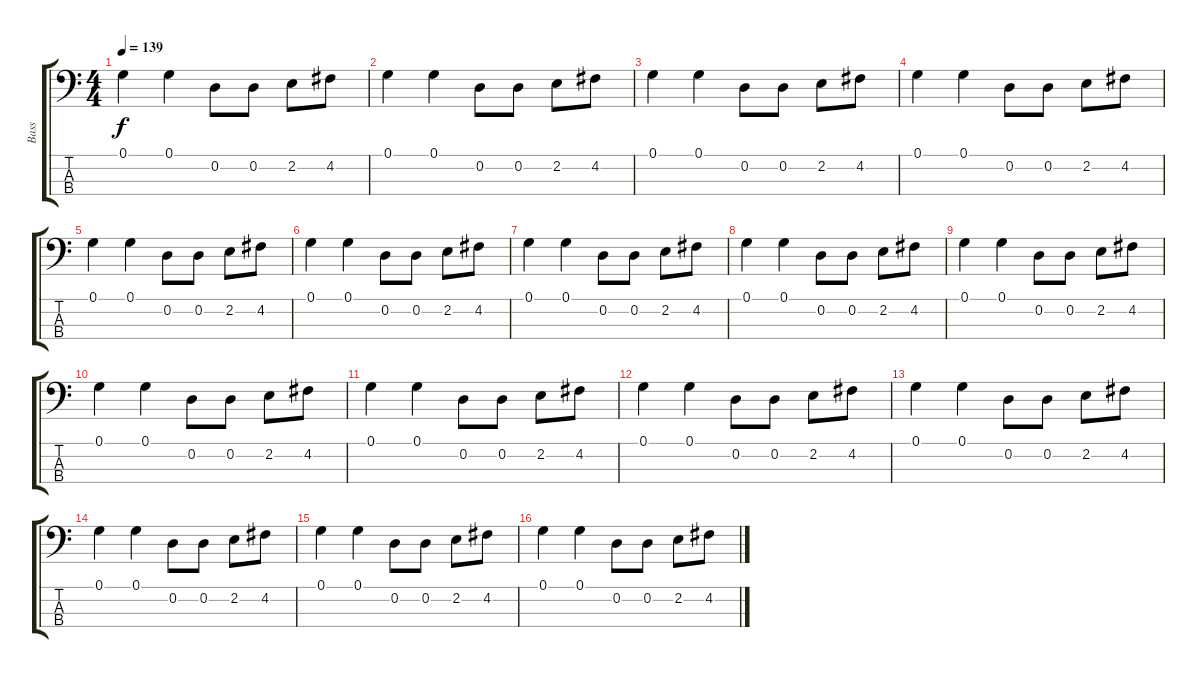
\track ("Bass" "Bass") {instrument electricbassfinger}
\staff {score tabs}
\tuning (G2 D2 A1 E1) {hide}
\ts (4 4)
\tempo 139
\clef f4
\ks c
0.1.4{dy f} 0.1.4 0.2.8 0.2.8 2.2.8 4.2.8 |
0.1.4 0.1.4 0.2.8 0.2.8 2.2.8 4.2.8 |
0.1.4 0.1.4 0.2.8 0.2.8 2.2.8 4.2.8 |
0.1.4 0.1.4 0.2.8 0.2.8 2.2.8 4.2.8 |
0.1.4 0.1.4 0.2.8 0.2.8 2.2.8 4.2.8 |
0.1.4 0.1.4 0.2.8 0.2.8 2.2.8 4.2.8 |
0.1.4 0.1.4 0.2.8 0.2.8 2.2.8 4.2.8 |
0.1.4 0.1.4 0.2.8 0.2.8 2.2.8 4.2.8 |
0.1.4 0.1.4 0.2.8 0.2.8 2.2.8 4.2.8 |
0.1.4 0.1.4 0.2.8 0.2.8 2.2.8 4.2.8 |
0.1.4 0.1.4 0.2.8 0.2.8 2.2.8 4.2.8 |
0.1.4 0.1.4 0.2.8 0.2.8 2.2.8 4.2.8 |
0.1.4 0.1.4 0.2.8 0.2.8 2.2.8 4.2.8 |
0.1.4 0.1.4 0.2.8 0.2.8 2.2.8 4.2.8 |
0.1.4 0.1.4 0.2.8 0.2.8 2.2.8 4.2.8 |
0.1.4 0.1.4 0.2.8 0.2.8 2.2.8 4.2.8
